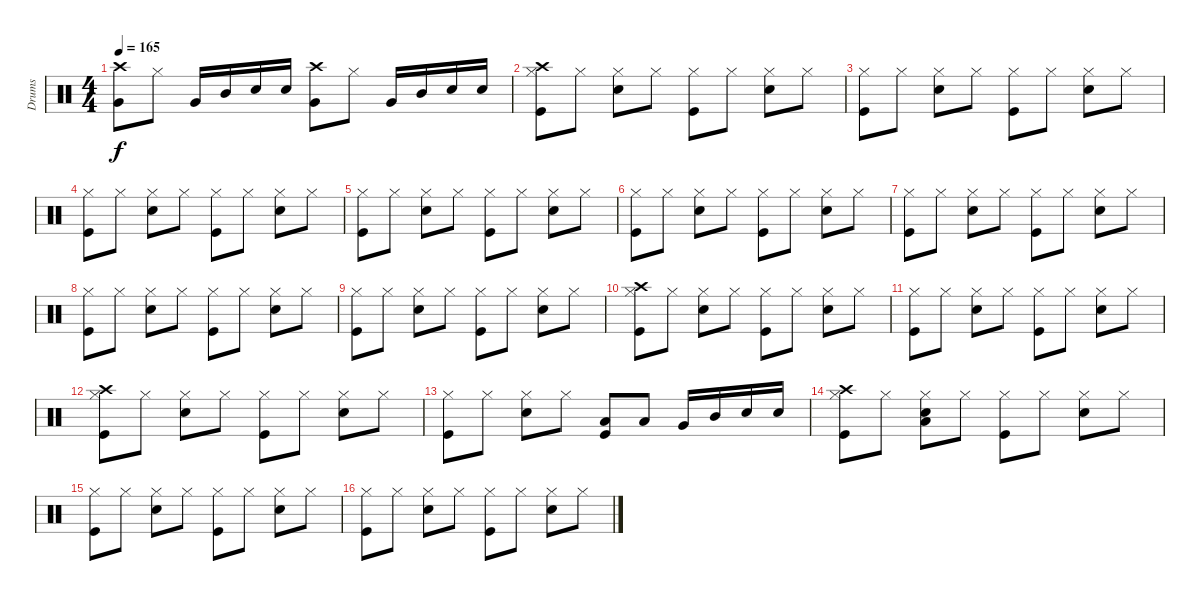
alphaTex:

\track ("Drums" "Drums") {instrument percussion}
\staff {score}
\articulation defaults
\ts (4 4)
\tempo 165
\clef neutral
\ks c
("Crash high (hit)" "Very Low Tom (hit)").8{dy f} "Hi-Hat (closed)".8 "Very Low Tom (hit)".16 "Mid Tom (hit)".16 "Electric Snare (hit)".16 "Electric Snare (hit)".16 ("Crash high (hit)" "Very Low Tom (hit)").8 "Hi-Hat (closed)".8 "Very Low Tom (hit)".16 "Mid Tom (hit)".16 "Electric Snare (hit)".16 "Electric Snare (hit)".16 |
("Hi-Hat (closed)" "Crash high (hit)" "Kick (hit)").8 "Hi-Hat (closed)".8 ("Hi-Hat (closed)" "Electric Snare (hit)").8 "Hi-Hat (closed)".8 ("Hi-Hat (closed)" "Kick (hit)").8 "Hi-Hat (closed)".8 ("Hi-Hat (closed)" "Electric Snare (hit)").8 "Hi-Hat (closed)".8 |
("Hi-Hat (closed)" "Kick (hit)").8 "Hi-Hat (closed)".8 ("Hi-Hat (closed)" "Electric Snare (hit)").8 "Hi-Hat (closed)".8 ("Hi-Hat (closed)" "Kick (hit)").8 "Hi-Hat (closed)".8 ("Hi-Hat (closed)" "Electric Snare (hit)").8 "Hi-Hat (closed)".8 |
("Hi-Hat (closed)" "Kick (hit)").8 "Hi-Hat (closed)".8 ("Hi-Hat (closed)" "Electric Snare (hit)").8 "Hi-Hat (closed)".8 ("Hi-Hat (closed)" "Kick (hit)").8 "Hi-Hat (closed)".8 ("Hi-Hat (closed)" "Electric Snare (hit)").8 "Hi-Hat (closed)".8 |
("Hi-Hat (closed)" "Kick (hit)").8 "Hi-Hat (closed)".8 ("Hi-Hat (closed)" "Electric Snare (hit)").8 "Hi-Hat (closed)".8 ("Hi-Hat (closed)" "Kick (hit)").8 "Hi-Hat (closed)".8 ("Hi-Hat (closed)" "Electric Snare (hit)").8 "Hi-Hat (closed)".8 |
("Hi-Hat (closed)" "Kick (hit)").8 "Hi-Hat (closed)".8 ("Hi-Hat (closed)" "Electric Snare (hit)").8 "Hi-Hat (closed)".8 ("Hi-Hat (closed)" "Kick (hit)").8 "Hi-Hat (closed)".8 ("Hi-Hat (closed)" "Electric Snare (hit)").8 "Hi-Hat (closed)".8 |
("Hi-Hat (closed)" "Kick (hit)").8 "Hi-Hat (closed)".8 ("Hi-Hat (closed)" "Electric Snare (hit)").8 "Hi-Hat (closed)".8 ("Hi-Hat (closed)" "Kick (hit)").8 "Hi-Hat (closed)".8 ("Hi-Hat (closed)" "Electric Snare (hit)").8 "Hi-Hat (closed)".8 |
("Hi-Hat (closed)" "Kick (hit)").8 "Hi-Hat (closed)".8 ("Hi-Hat (closed)" "Electric Snare (hit)").8 "Hi-Hat (closed)".8 ("Hi-Hat (closed)" "Kick (hit)").8 "Hi-Hat (closed)".8 ("Hi-Hat (closed)" "Electric Snare (hit)").8 "Hi-Hat (closed)".8 |
("Hi-Hat (closed)" "Kick (hit)").8 "Hi-Hat (closed)".8 ("Hi-Hat (closed)" "Electric Snare (hit)").8 "Hi-Hat (closed)".8 ("Hi-Hat (closed)" "Kick (hit)").8 "Hi-Hat (closed)".8 ("Hi-Hat (closed)" "Electric Snare (hit)").8 "Hi-Hat (closed)".8 |
("Hi-Hat (closed)" "Crash high (hit)" "Kick (hit)").8 "Hi-Hat (closed)".8 ("Hi-Hat (closed)" "Electric Snare (hit)").8 "Hi-Hat (closed)".8 ("Hi-Hat (closed)" "Kick (hit)").8 "Hi-Hat (closed)".8 ("Hi-Hat (closed)" "Electric Snare (hit)").8 "Hi-Hat (closed)".8 |
("Hi-Hat (closed)" "Kick (hit)").8 "Hi-Hat (closed)".8 ("Hi-Hat (closed)" "Electric Snare (hit)").8 "Hi-Hat (closed)".8 ("Hi-Hat (closed)" "Kick (hit)").8 "Hi-Hat (closed)".8 ("Hi-Hat (closed)" "Electric Snare (hit)").8 "Hi-Hat (closed)".8 |
("Hi-Hat (closed)" "Crash high (hit)" "Kick (hit)").8 "Hi-Hat (closed)".8 ("Hi-Hat (closed)" "Electric Snare (hit)").8 "Hi-Hat (closed)".8 ("Hi-Hat (closed)" "Kick (hit)").8 "Hi-Hat (closed)".8 ("Hi-Hat (closed)" "Electric Snare (hit)").8 "Hi-Hat (closed)".8 |
("Hi-Hat (closed)" "Kick (hit)").8 "Hi-Hat (closed)".8 ("Hi-Hat (closed)" "Electric Snare (hit)").8 "Hi-Hat (closed)".8 ("Low Tom (hit)" "Kick (hit)").8 "Low Floor Tom (hit)".8 "Very Low Tom (hit)".16 "Mid Tom (hit)".16 "Electric Snare (hit)".16 "Electric Snare (hit)".16 |
("Hi-Hat (closed)" "Crash high (hit)" "Kick (hit)").8 "Hi-Hat (closed)".8 ("Hi-Hat (closed)" "Low Floor Tom (hit)" "Electric Snare (hit)").8 "Hi-Hat (closed)".8 ("Hi-Hat (closed)" "Kick (hit)").8 "Hi-Hat (closed)".8 ("Hi-Hat (closed)" "Electric Snare (hit)").8 "Hi-Hat (closed)".8 |
("Hi-Hat (closed)" "Kick (hit)").8 "Hi-Hat (closed)".8 ("Hi-Hat (closed)" "Electric Snare (hit)").8 "Hi-Hat (closed)".8 ("Hi-Hat (closed)" "Kick (hit)").8 "Hi-Hat (closed)".8 ("Hi-Hat (closed)" "Electric Snare (hit)").8 "Hi-Hat (closed)".8 |
("Hi-Hat (closed)" "Kick (hit)").8 "Hi-Hat (closed)".8 ("Hi-Hat (closed)" "Electric Snare (hit)").8 "Hi-Hat (closed)".8 ("Hi-Hat (closed)" "Kick (hit)").8 "Hi-Hat (closed)".8 ("Hi-Hat (closed)" "Electric Snare (hit)").8 "Hi-Hat (closed)".8
